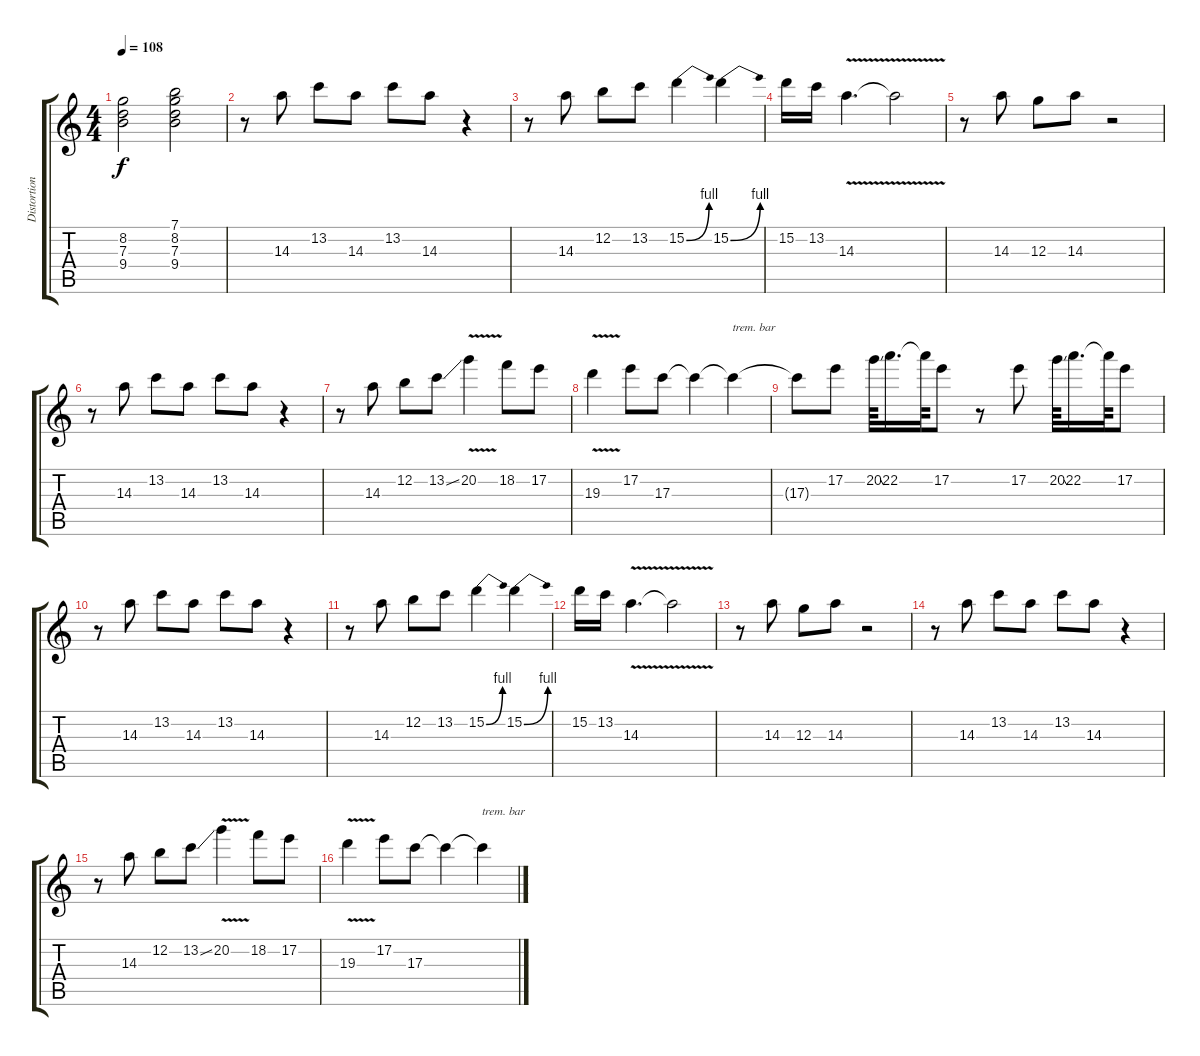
\track ("Distortion Guitar" "Distortion") {instrument distortionguitar}
\staff {score tabs}
\tuning (E4 B3 G3 D3 A2 E2) {hide}
\ts (4 4)
\tempo 108
\clef g2
\ks c
(8.2 7.3 9.4).2{dy f} (7.1 8.2 7.3 9.4).2 |
r.8 14.3.8 13.2.8 14.3.8 13.2.8 14.3.8 r.4 |
r.8 14.3.8 12.2.8 13.2.8 15.2{be (bend 0 0 60 4)}.4 15.2{be (bend 0 0 60 4)}.4 |
15.2.16 13.2.16 14.3{v}.4{d} 14.3{t}.2 |
r.8 14.3.8 12.3.8 14.3.8 r.2 |
r.8 14.3.8 13.2.8 14.3.8 13.2.8 14.3.8 r.4 |
r.8 14.3.8 12.2.8 13.2{ss}.8 20.2{v}.4 18.2.8 17.2.8 |
19.3{v}.4 17.2.8 17.3.8 17.3{t}.4 17.3{t}.4{txt "trem. bar"} |
17.3{t}.8 17.2.8 20.2{ss}.64 22.2.16{d} 22.2{t}.64 17.2.8 r.8 17.2.8 20.2{ss}.64 22.2.16{d} 22.2{t}.64 17.2.8 |
r.8 14.3.8 13.2.8 14.3.8 13.2.8 14.3.8 r.4 |
r.8 14.3.8 12.2.8 13.2.8 15.2{be (bend 0 0 60 4)}.4 15.2{be (bend 0 0 60 4)}.4 |
15.2.16 13.2.16 14.3{v}.4{d} 14.3{t}.2 |
r.8 14.3.8 12.3.8 14.3.8 r.2 |
r.8 14.3.8 13.2.8 14.3.8 13.2.8 14.3.8 r.4 |
r.8 14.3.8 12.2.8 13.2{ss}.8 20.2{v}.4 18.2.8 17.2.8 |
19.3{v}.4 17.2.8 17.3.8 17.3{t}.4 17.3{t}.4{txt "trem. bar"}
